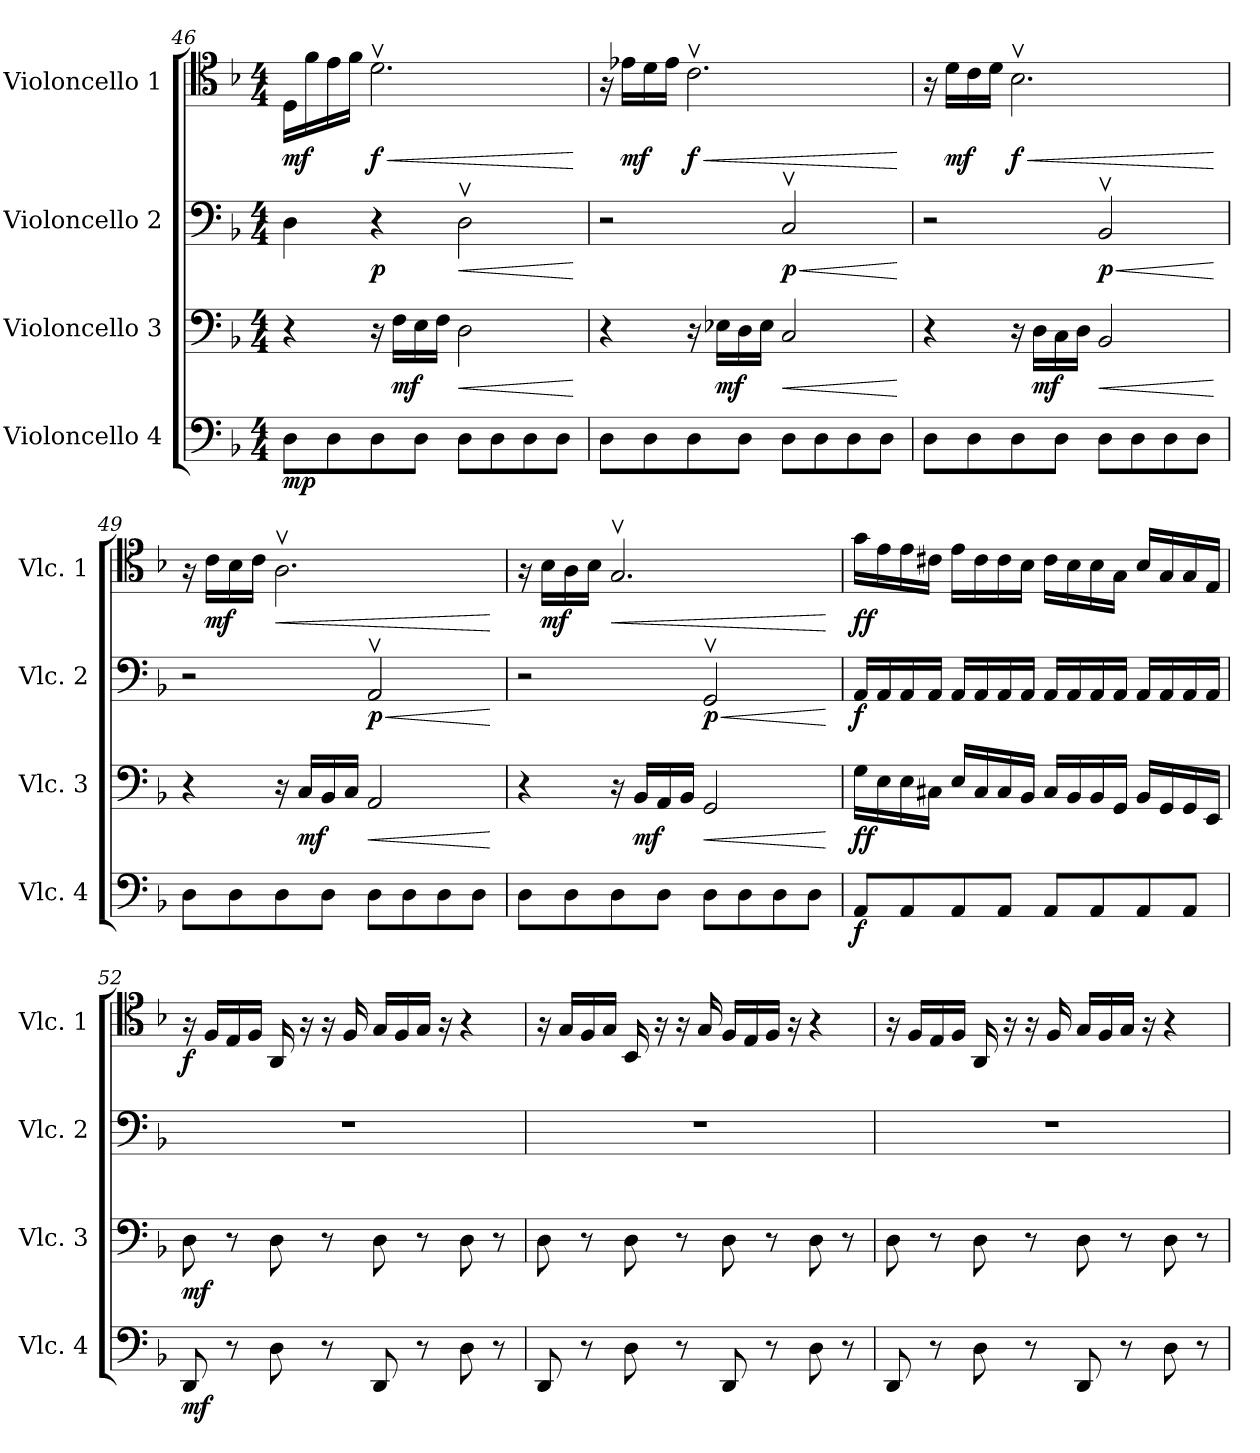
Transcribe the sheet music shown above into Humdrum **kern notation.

**kern	**dynam	**kern	**dynam	**kern	**dynam	**kern	**dynam
*part4	*part4	*part3	*part3	*part2	*part2	*part1	*part1
*staff4	*staff4	*staff3	*staff3	*staff2	*staff2	*staff1	*staff1
*I"Violoncello 4	*	*I"Violoncello 3	*	*I"Violoncello 2	*	*I"Violoncello 1	*
*I'Vlc. 4	*	*I'Vlc. 3	*	*I'Vlc. 2	*	*I'Vlc. 1	*
!!LO:LB:g=z
*clefF4	*	*clefF4	*	*clefF4	*	*clefC4	*
*k[b-]	*	*k[b-]	*	*k[b-]	*	*k[b-]	*
*F:	*	*F:	*	*F:	*	*F:	*
*M4/4	*	*M4/4	*	*M4/4	*	*M4/4	*
=46	=46	=46	=46	=46	=46	=46	=46
!	!LO:DY:b	!	!	!	!	!	!LO:DY:b
8D\L	mp	4r	.	4D\	.	16D\LL	mf
.	.	.	.	.	.	16f\	.
8D\	.	.	.	.	.	16e\	.
.	.	.	.	.	.	16f\JJ	.
!	!	!	!	!	!LO:DY:b	!	!LO:HP:b
!	!	!	!	!	!	!	!LO:DY:n=1:b
8D\	.	16r	.	4r	p	2.dv\	< f
!	!	!	!LO:DY:b	!	!	!	!
.	.	16F\LL	mf	.	.	.	.
8D\J	.	16E\	.	.	.	.	.
.	.	16F\JJ	.	.	.	.	.
!	!	!	!LO:HP:b	!	!LO:HP:b	!	!
8D\L	.	2D\	<	2Dv\	<	.	.
8D\	.	.	.	.	.	.	.
8D\	.	.	.	.	.	.	.
8D\J	.	.	.	.	.	.	.
.	.	.	[	.	[	.	[
=47	=47	=47	=47	=47	=47	=47	=47
8D\L	.	4r	.	2r	.	16r	.
!	!	!	!	!	!	!	!LO:DY:b
.	.	.	.	.	.	16e-X\LL	mf
8D\	.	.	.	.	.	16d\	.
.	.	.	.	.	.	16e-\JJ	.
!	!	!	!	!	!	!	!LO:HP:b
!	!	!	!	!	!	!	!LO:DY:n=1:b
8D\	.	16r	.	.	.	2.cv\	< f
!	!	!	!LO:DY:b	!	!	!	!
.	.	16E-X\LL	mf	.	.	.	.
8D\J	.	16D\	.	.	.	.	.
.	.	16E-\JJ	.	.	.	.	.
!	!	!	!LO:HP:b	!	!LO:HP:b	!	!
!	!	!	!	!	!LO:DY:n=1:b	!	!
8D\L	.	2C/	<	2Cv/	< p	.	.
8D\	.	.	.	.	.	.	.
8D\	.	.	.	.	.	.	.
8D\J	.	.	.	.	.	.	.
.	.	.	[	.	[	.	[
=48	=48	=48	=48	=48	=48	=48	=48
8D\L	.	4r	.	2r	.	16r	.
!	!	!	!	!	!	!	!LO:DY:b
.	.	.	.	.	.	16d\LL	mf
8D\	.	.	.	.	.	16c\	.
.	.	.	.	.	.	16d\JJ	.
!	!	!	!	!	!	!	!LO:HP:b
!	!	!	!	!	!	!	!LO:DY:n=1:b
8D\	.	16r	.	.	.	2.B-v\	< f
!	!	!	!LO:DY:b	!	!	!	!
.	.	16D\LL	mf	.	.	.	.
8D\J	.	16C\	.	.	.	.	.
.	.	16D\JJ	.	.	.	.	.
!	!	!	!LO:HP:b	!	!LO:HP:b	!	!
!	!	!	!	!	!LO:DY:n=1:b	!	!
8D\L	.	2BB-/	<	2BB-v/	< p	.	.
8D\	.	.	.	.	.	.	.
8D\	.	.	.	.	.	.	.
8D\J	.	.	.	.	.	.	.
.	.	.	[	.	[	.	[
!!LO:LB:g=z
=49	=49	=49	=49	=49	=49	=49	=49
8D\L	.	4r	.	2r	.	16r	.
!	!	!	!	!	!	!	!LO:DY:b
.	.	.	.	.	.	16c\LL	mf
8D\	.	.	.	.	.	16B-\	.
.	.	.	.	.	.	16c\JJ	.
!	!	!	!	!	!	!	!LO:HP:b
8D\	.	16r	.	.	.	2.Av\	<
!	!	!	!LO:DY:b	!	!	!	!
.	.	16C/LL	mf	.	.	.	.
8D\J	.	16BB-/	.	.	.	.	.
.	.	16C/JJ	.	.	.	.	.
!	!	!	!LO:HP:b	!	!LO:HP:b	!	!
!	!	!	!	!	!LO:DY:n=1:b	!	!
8D\L	.	2AA/	<	2AAv/	< p	.	.
8D\	.	.	.	.	.	.	.
8D\	.	.	.	.	.	.	.
8D\J	.	.	.	.	.	.	.
.	.	.	[	.	[	.	[
=50	=50	=50	=50	=50	=50	=50	=50
8D\L	.	4r	.	2r	.	16r	.
!	!	!	!	!	!	!	!LO:DY:b
.	.	.	.	.	.	16B-\LL	mf
8D\	.	.	.	.	.	16A\	.
.	.	.	.	.	.	16B-\JJ	.
!	!	!	!	!	!	!	!LO:HP:b
8D\	.	16r	.	.	.	2.Gv/	<
!	!	!	!LO:DY:b	!	!	!	!
.	.	16BB-/LL	mf	.	.	.	.
8D\J	.	16AA/	.	.	.	.	.
.	.	16BB-/JJ	.	.	.	.	.
!	!	!	!LO:HP:b	!	!LO:HP:b	!	!
!	!	!	!	!	!LO:DY:n=1:b	!	!
8D\L	.	2GG/	<	2GGv/	< p	.	.
8D\	.	.	.	.	.	.	.
8D\	.	.	.	.	.	.	.
8D\J	.	.	.	.	.	.	.
.	.	.	[	.	[	.	[
=51	=51	=51	=51	=51	=51	=51	=51
!	!LO:DY:b	!	!LO:DY:b	!	!LO:DY:b	!	!LO:DY:b
8AA/L	f	16G\LL	ff	16AA/LL	f	16g\LL	ff
.	.	16E\	.	16AA/	.	16e\	.
8AA/	.	16E\	.	16AA/	.	16e\	.
.	.	16C#X\JJ	.	16AA/JJ	.	16c#X\JJ	.
8AA/	.	16E/LL	.	16AA/LL	.	16e\LL	.
.	.	16C#/	.	16AA/	.	16c#\	.
8AA/J	.	16C#/	.	16AA/	.	16c#\	.
.	.	16BB-/JJ	.	16AA/JJ	.	16B-\JJ	.
8AA/L	.	16C#/LL	.	16AA/LL	.	16c#\LL	.
.	.	16BB-/	.	16AA/	.	16B-\	.
8AA/	.	16BB-/	.	16AA/	.	16B-\	.
.	.	16GG/JJ	.	16AA/JJ	.	16G\JJ	.
8AA/	.	16BB-/LL	.	16AA/LL	.	16B-/LL	.
.	.	16GG/	.	16AA/	.	16G/	.
8AA/J	.	16GG/	.	16AA/	.	16G/	.
.	.	16EE/JJ	.	16AA/JJ	.	16E/JJ	.
!!LO:PB:g=z
=52	=52	=52	=52	=52	=52	=52	=52
!	!LO:DY:b	!	!LO:DY:b	!	!	!	!LO:DY:b
8DD/	mf	8D\	mf	1r	.	16r	f
.	.	.	.	.	.	16F/LL	.
8r	.	8r	.	.	.	16E/	.
.	.	.	.	.	.	16F/JJ	.
8D\	.	8D\	.	.	.	16AA/	.
.	.	.	.	.	.	16r	.
8r	.	8r	.	.	.	16r	.
.	.	.	.	.	.	16F/	.
8DD/	.	8D\	.	.	.	16G/LL	.
.	.	.	.	.	.	16F/	.
8r	.	8r	.	.	.	16G/JJ	.
.	.	.	.	.	.	16r	.
8D\	.	8D\	.	.	.	4r	.
8r	.	8r	.	.	.	.	.
=53	=53	=53	=53	=53	=53	=53	=53
8DD/	.	8D\	.	1r	.	16r	.
.	.	.	.	.	.	16G/LL	.
8r	.	8r	.	.	.	16F/	.
.	.	.	.	.	.	16G/JJ	.
8D\	.	8D\	.	.	.	16BB-/	.
.	.	.	.	.	.	16r	.
8r	.	8r	.	.	.	16r	.
.	.	.	.	.	.	16G/	.
8DD/	.	8D\	.	.	.	16F/LL	.
.	.	.	.	.	.	16E/	.
8r	.	8r	.	.	.	16F/JJ	.
.	.	.	.	.	.	16r	.
8D\	.	8D\	.	.	.	4r	.
8r	.	8r	.	.	.	.	.
!!LO:LB:g=z
=54	=54	=54	=54	=54	=54	=54	=54
8DD/	.	8D\	.	1r	.	16r	.
.	.	.	.	.	.	16F/LL	.
8r	.	8r	.	.	.	16E/	.
.	.	.	.	.	.	16F/JJ	.
8D\	.	8D\	.	.	.	16AA/	.
.	.	.	.	.	.	16r	.
8r	.	8r	.	.	.	16r	.
.	.	.	.	.	.	16F/	.
8DD/	.	8D\	.	.	.	16G/LL	.
.	.	.	.	.	.	16F/	.
8r	.	8r	.	.	.	16G/JJ	.
.	.	.	.	.	.	16r	.
8D\	.	8D\	.	.	.	4r	.
8r	.	8r	.	.	.	.	.
=	=	=	=	=	=	=	=
*-	*-	*-	*-	*-	*-	*-	*-
